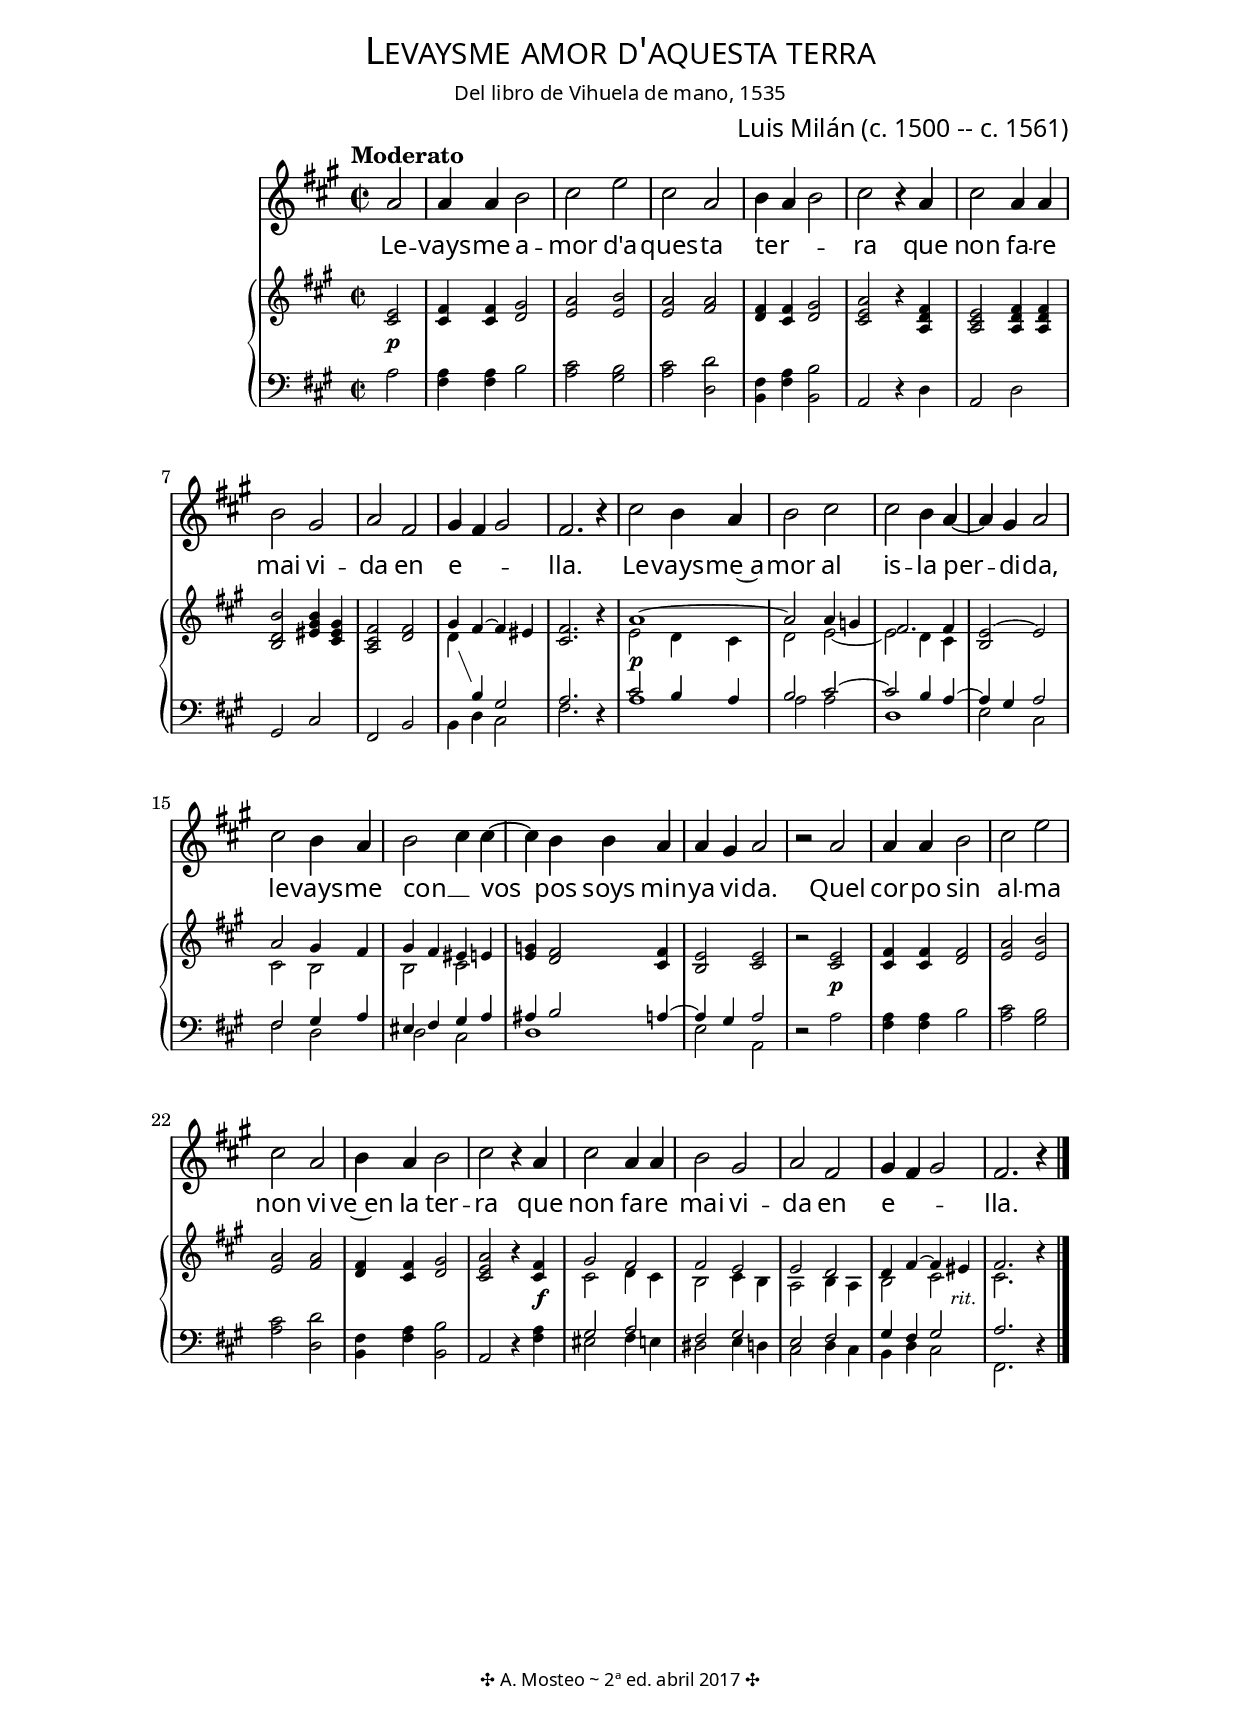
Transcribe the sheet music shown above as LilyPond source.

\version "2.18.2"

% Baskerville breaks italics here
% TODO: Should find of overriding font here for only this text
rit =
  #(make-dynamic-script
    #{ \markup \normal-text \italic "rit." #} )


#(ly:set-option 'midi-extension "mid")
#(set-default-paper-size "a4")
#(set-global-staff-size 20)
% See http://lilypond.org/doc/v2.19/Documentation/notation/setting-the-staff-size
% feta11		11.22	3.9	pocket scores
% feta13		12.60	4.4	
% feta14		14.14	5.0	
% feta16		15.87	5.6	
% feta18		17.82	6.3	song books
% feta20		20	7.0	standard parts
% feta23		22.45	7.9	
% feta26		25.2	8.9

\header {
  title       = \markup \override #'(font-name . "Baskerville") \abs-fontsize #18 \smallCaps "Levaysme amor d'aquesta terra"
  composer    = \markup \override #'(font-name . "Baskerville") \abs-fontsize #12 "Luis Milán (c. 1500 -- c. 1561)"
  subsubtitle = \markup \override #'(font-name . "Baskerville") "Del libro de Vihuela de mano, 1535"
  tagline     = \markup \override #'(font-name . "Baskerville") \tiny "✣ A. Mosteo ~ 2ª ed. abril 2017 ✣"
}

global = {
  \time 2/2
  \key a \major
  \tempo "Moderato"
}

voice = \relative c'' {  
  \partial 2 
  \autoBeamOff
  a2 a4 a b2 cis e cis a b4 a b2 cis % Levaysme...
  r4 a cis2 a4 a b2 gis a fis gis4 fis gis2 fis2. r4 | % que non ...
  
  cis'2 b4 a b2 cis cis b4 a~ a gis a2 | % Levaysme al isla
  cis2 b4 a b2 cis4 cis~ cis b b a a gis a2 |  % levaysme con vos .. vida
  
  r2 a a4 a b2 cis e cis a b4 a b2 cis2 % Quel corpo
  r4 a cis2 a4 a b2 gis a fis gis4 fis gis2 fis2. r4 % que non fare
  \bar"|." 
}

rh = \relative c' { 
  \partial 2
  % 1st verse
  <cis e>2 | <cis fis>4 q <d gis>2 | <e a> <e b'> | <e a> <fis a> | 
  <d fis>4 <cis fis> <d gis>2 | <cis e a>
  
  % 2nd verse
  r4 <a d fis> | <a cis e>2 <a d fis>4 q | <b d b'>2 <eis gis b>4 <cis eis gis> | <a cis fis>2 <d fis> |
  << { gis4 fis~ fis eis } \\ { d4 \showStaffSwitch \change Staff="lh" \voiceOne b gis2 } >> <cis fis>2. r4 |
  
  % 3rd
  << { a'1~ a2 a4 g fis2. fis4 } \\ 
     { e2 d4 cis d2 e~ e2 d4 cis } >> 
  <b e>2^~ e |
  
  % 4th
  << { a2 gis4 fis gis fis eis e } \\ 
     { cis2 b b cis } >>
  <e g>4 <d fis>2 <cis fis>4 <b e>2 <cis e> |
  
  % 5th
  r2 <cis e> <cis fis>4 q <d fis>2 | <e a> <e b'> <e a> <fis a> | <d fis>4 <cis fis> <d gis>2 | <cis e a>
  
  % 6th
  r4 <cis fis> |
  << { gis'2 fis   | fis e     | e d     | d4 fis~ fis eis | fis2. } \\
     { cis2 d4 cis | b2 cis4 b | a2 b4 a | b2 cis          | cis2.  } >> r4  
  
}

lh = \relative c' {
  \partial 2
  % 1st
  a2 <fis a>4 q b2 | <a cis> <gis b> <a cis> <d, d'> | <b fis'>4 <fis' a> <b, b'>2 a
  
  % 2nd
  r4 d a2 d gis, cis fis, b | 
  << { s1 a'2. } \\ 
     { b,4 d cis2 fis2. } >> r4
  
  % 3rd & 4th
  << { cis'2 b4 a b2 cis~ | cis b4 a~ | a gis a2| fis gis4 a | eis fis gis a | ais b2 a4~ | a gis a2 } \\
     { a1        |a2 a    | d,1       |  e2 cis | fis d      | d cis       | d1         | e2 a, } >>  
  
  % 5th
  r2 a' <fis a>4 q b2 <a cis>2 <gis b> <a cis> <d, d'> <b fis'>4 <fis' a> <b, b'>2 a2
  
  % 5th
  r4 <fis' a> | 
  << { gis2 a | fis gis | e fis | gis4 fis gis2 | a2.  } \\ 
     { eis2 fis4 e dis2 e4 d cis2 d 4cis b d cis2 | fis,2. } >> r4
}

dynamics = {
  r2\p R1*10
  r1\p R1*7
  r2 r2\p R1*4
  r2. r4\f R1*3
  r2. r4\rit r4\!
}

text = \lyricmode {
  Le -- vays -- me a -- mor d'a -- ques -- ta ter -- _ _ ra
  que non fa -- re mai vi -- da en e -- _ _ lla.
  
  Le -- vays -- me~a -- mor al is -- la per -- di -- da, 
  le -- vays -- me con __ _ vos pos soys min -- ya vi -- da.
  
  Quel cor -- po sin al -- ma non vi -- ve~en la ter -- ra
  que non fa -- re mai vi -- da en e -- _ _ lla.
}

\score {
  <<    
    \new Staff \with { midiInstrument = #"voice oohs" }
    <<
      \new Voice { \global \voice }
      \addlyrics { \text }
    >>    
    \new PianoStaff 
    \with {
      fontSize = -2
      \override StaffSymbol.staff-space = #(magstep -2)
      \override StaffSymbol.thickness   = #(magstep -2)
    }
    <<      
      \new Voice { \global \clef G    \rh }
      \new Dynamics { \dynamics }
      \new Staff = "lh" <<
        \new Voice { \global \clef bass \lh }
      >>
    >>
  >>
  
  \midi { 
    \tempo 4 = 140
  }
  
  \layout {
      \context { \Score \override LyricText #'font-name = "Baskerville" }
      %\context { \Score \override TextScript #'font-size = #5 }
  }
}

\paper {
  % Nicer fonts
  % This would be ideal but breaks things when the chosen font doesn't support e.g. italics
  % So I override manually where necessary
  % Let's hope 2.19 arrives soon and gets rid of these things
  % #(define fonts
  %  (make-pango-font-tree "Baskerville"
  %                        "Nimbus Sans"
  %                        "Luxi Mono"
  %                        (/ staff-height pt 20))) % Font scaling
  
  ragged-last-bottom = ##t
  
  last-bottom-spacing = 
    #'((basic-distance . 10)
       (minimum-distance . 10)
       (padding . 1))
    
  %system-count = 5
  
  top-margin   = 1\cm
  left-margin  = 2.9\cm
  right-margin = 2.9\cm
}
